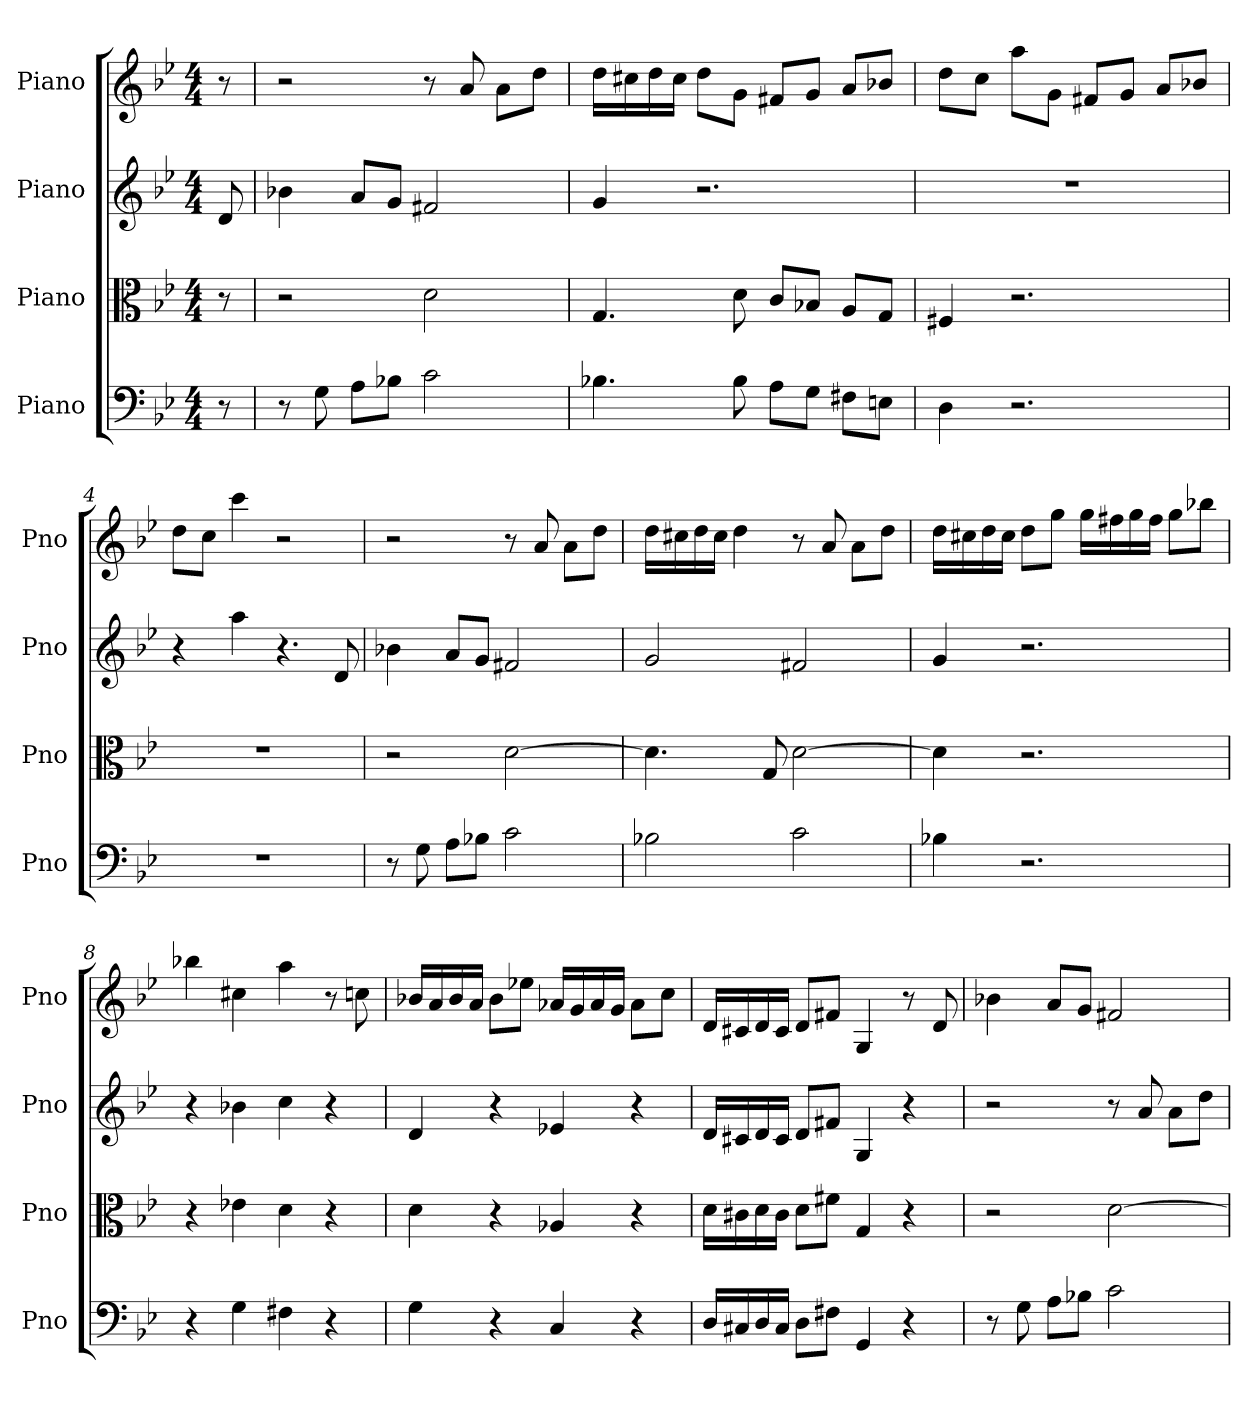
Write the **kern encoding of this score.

**kern	**kern	**kern	**kern
*part4	*part3	*part2	*part1
*staff4	*staff3	*staff2	*staff1
*I"Piano	*I"Piano	*I"Piano	*I"Piano
*I'Pno	*I'Pno	*I'Pno	*I'Pno
*clefF4	*clefC3	*clefG2	*clefG2
*k[b-e-]	*k[b-e-]	*k[b-e-]	*k[b-e-]
*M4/4	*M4/4	*M4/4	*M4/4
=	=	=	=
8r	8r	8d/	8r
=1	=1	=1	=1
8r	2r	4b-X\	2r
8G\	.	.	.
8A\L	.	8a/L	.
8B-X\J	.	8g/J	.
2c\	2d\	2f#X/	8r
.	.	.	8a/
.	.	.	8a\L
.	.	.	8dd\J
=2	=2	=2	=2
4.B-X\	4.G/	4g/	16dd\LL
.	.	.	16cc#X\
.	.	.	16dd\
.	.	.	16cc#\JJ
.	.	2.r	8dd\L
8B-\	8d\	.	8g\J
8A\L	8c/L	.	8f#X/L
8G\J	8B-X/J	.	8g/J
8F#X\L	8A/L	.	8a/L
8E\J	8G/J	.	8b-X/J
=3	=3	=3	=3
4D\	4F#X/	1r	8dd\L
.	.	.	8cc\J
2.r	2.r	.	8aa\L
.	.	.	8g\J
.	.	.	8f#X/L
.	.	.	8g/J
.	.	.	8a/L
.	.	.	8b-X/J
!!LO:LB:g=z
=4	=4	=4	=4
1r	1r	4r	8dd\L
.	.	.	8cc\J
.	.	4aa\	4ccc\
.	.	4.r	2r
.	.	8d/	.
=5	=5	=5	=5
8r	2r	4b-X\	2r
8G\	.	.	.
8A\L	.	8a/L	.
8B-X\J	.	8g/J	.
2c\	[2d\	2f#X/	8r
.	.	.	8a/
.	.	.	8a\L
.	.	.	8dd\J
=6	=6	=6	=6
2B-X\	4.d\]	2g/	16dd\LL
.	.	.	16cc#X\
.	.	.	16dd\
.	.	.	16cc#\JJ
.	.	.	4dd\
.	8G/	.	.
2c\	[2d\	2f#X/	8r
.	.	.	8a/
.	.	.	8a\L
.	.	.	8dd\J
=7	=7	=7	=7
4B-X\	4d\]	4g/	16dd\LL
.	.	.	16cc#X\
.	.	.	16dd\
.	.	.	16cc#\JJ
2.r	2.r	2.r	8dd\L
.	.	.	8gg\J
.	.	.	16gg\LL
.	.	.	16ff#X\
.	.	.	16gg\
.	.	.	16ff#\JJ
.	.	.	8gg\L
.	.	.	8bb-X\J
!!LO:LB:g=z
=8	=8	=8	=8
4r	4r	4r	4bb-X\
4G\	4e-X\	4b-X\	4cc#X\
4F#X\	4d\	4cc\	4aa\
4r	4r	4r	8r
.	.	.	8ccn\
=9	=9	=9	=9
4G\	4d\	4d/	16b-X/LL
.	.	.	16a/
.	.	.	16b-/
.	.	.	16a/JJ
4r	4r	4r	8b-\L
.	.	.	8ee-X\J
4C/	4A-X/	4e-X/	16a-X/LL
.	.	.	16g/
.	.	.	16a-/
.	.	.	16g/JJ
4r	4r	4r	8a-\L
.	.	.	8cc\J
=10	=10	=10	=10
16D/LL	16d\LL	16d/LL	16d/LL
16C#X/	16c#X\	16c#X/	16c#X/
16D/	16d\	16d/	16d/
16C#/JJ	16c#\JJ	16c#/JJ	16c#/JJ
8D\L	8d\L	8d/L	8d/L
8F#X\J	8f#X\J	8f#X/J	8f#X/J
4GG/	4G/	4G/	4G/
4r	4r	4r	8r
.	.	.	8d/
=11	=11	=11	=11
8r	2r	2r	4b-X\
8G\	.	.	.
8A\L	.	.	8a/L
8B-X\J	.	.	8g/J
2c\	[2d\	8r	2f#X/
.	.	8a/	.
.	.	8a\L	.
.	.	8dd\J	.
=	=	=	=
*-	*-	*-	*-
